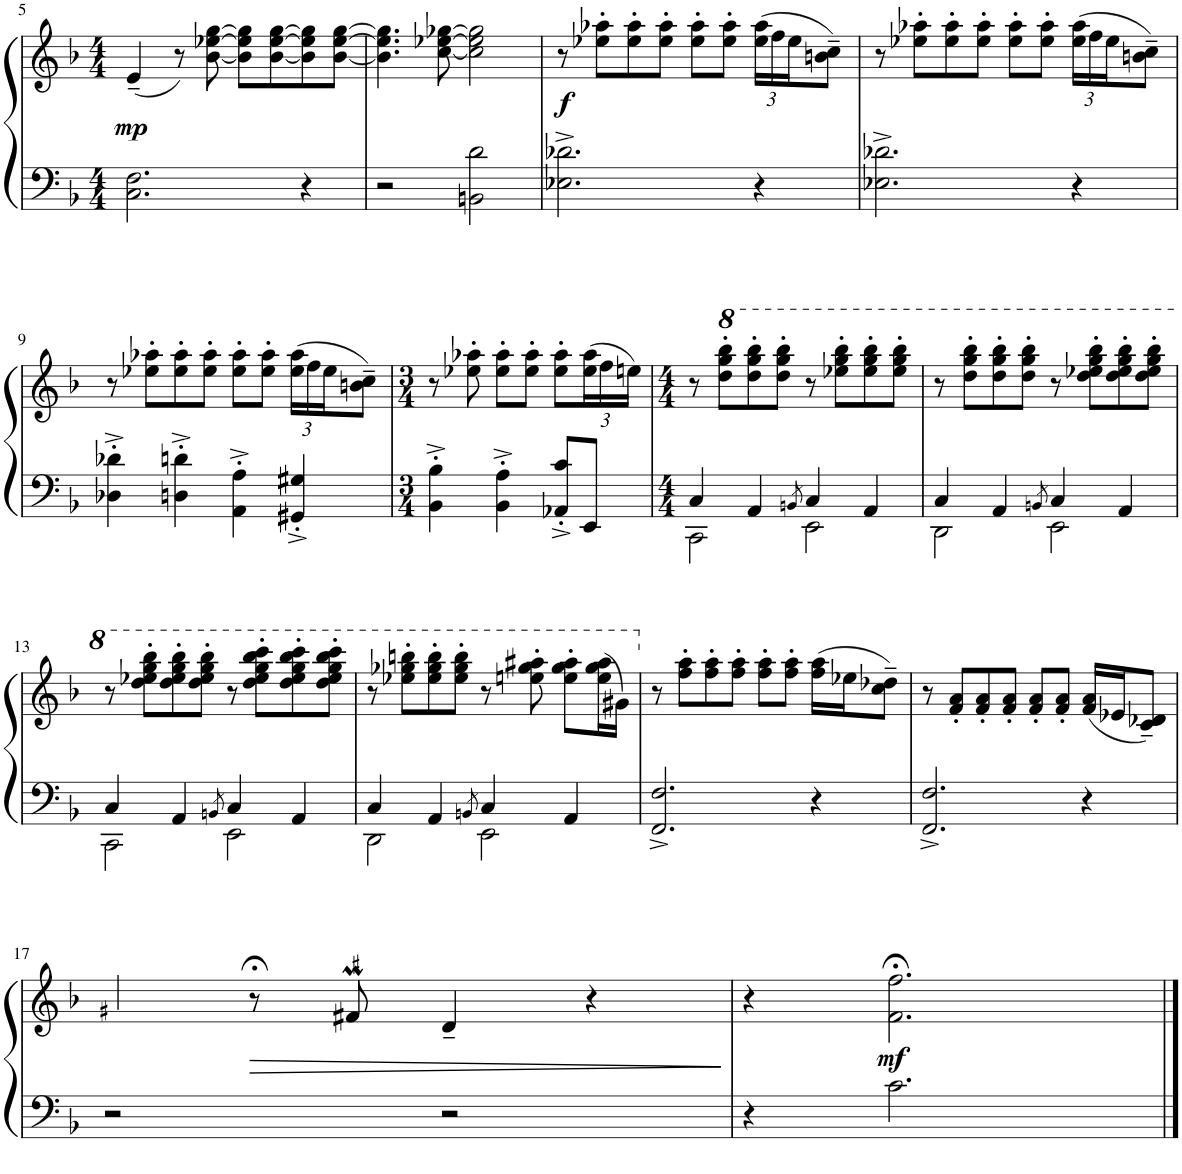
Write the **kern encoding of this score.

**kern	**kern	**dynam
*part1	*part1	*part1
*staff2	*staff1	*staff1/2
*I"Piano	*	*
*I'Pno.	*	*
!!LO:PB:g=z
*clefF4	*clefG2	*
*k[b-]	*k[b-]	*
*M4/4	*M4/4	*
=5	=5	=5
!	!	!LO:DY:b
2.C\ 2.F\	(4e~/	mp
.	8r)	.
.	[8b-\ [8ee-X\ [8gg\	.
.	8b-\] 8ee-\] 8gg\]L	.
.	[8b-\ [8ee-\ [8gg\	.
4r	8b-\] 8ee-\] 8gg\]	.
.	[8b-\ [8ee-\ [8gg\J	.
=6	=6	=6
2r	4.b-\] 4.ee-\] 4.gg\]	.
.	[8cc\ [8ee-X\ [8gg-X\	.
2BBn\ 2d\	2cc\] 2ee-\] 2gg-\]	.
=7	=7	=7
!	!	!LO:DY:b
2.E-X\^ 2.d-X\^	8r	f
.	8ee-X\' 8aa-X\'L	.
.	8ee-\' 8aa-\'	.
.	8ee-\' 8aa-\'J	.
.	8ee-\' 8aa-\'L	.
.	8ee-\' 8aa-\'J	.
*	*Xbrackettup	*
4r	(24ee-\ 24aa-\LL	.
.	24ff\	.
.	24ee-\J	.
.	8bn\~ 8cc\~J)	.
=8	=8	=8
2.E-X\^ 2.d-X\^	8r	.
.	8ee-X\' 8aa-X\'L	.
.	8ee-\' 8aa-\'	.
.	8ee-\' 8aa-\'J	.
.	8ee-\' 8aa-\'L	.
.	8ee-\' 8aa-\'J	.
4r	(24ee-\ 24aa-\LL	.
.	24ff\	.
.	24ee-\J	.
.	8bn\~ 8cc\~J)	.
!!LO:LB:g=z
=9	=9	=9
4D-X\'^ 4d-X\'^	8r	.
.	8ee-X\' 8aa-X\'L	.
4Dn\'^ 4dn\'^	8ee-\' 8aa-\'	.
.	8ee-\' 8aa-\'J	.
4AA\'^ 4A\'^	8ee-\' 8aa-\'L	.
.	8ee-\' 8aa-\'J	.
4GG#X/'^ 4G#X/'^	(24ee-\ 24aa-\LL	.
.	24ff\	.
.	24ee-\J	.
.	8bn\~ 8cc\~J)	.
=10	=10	=10
*M3/4	*M3/4	*
4BB-\'^ 4B-\'^	8r	.
.	8ee-X\' 8aa-X\'	.
4BB-\'^ 4A\'^	8ee-\' 8aa-\'L	.
.	8ee-\' 8aa-\'J	.
8AA-X/'^ 8c/'^L	8ee-\' 8aa-\'L	.
8EE/J	(24ee-\ 24aa-\L	.
.	24ff\	.
.	24een\JJ)	.
=11	=11	=11
*M4/4	*M4/4	*
*^	*	*
4C/	2CC\	8r	.
*	*	*8va	*
.	.	8ddd\' 8ggg\' 8bbb-\'L	.
4AA/	.	8ddd\' 8ggg\' 8bbb-\'	.
.	.	8ddd\' 8ggg\' 8bbb-\'J	.
8qBBn/	.	.	.
4C/	2EE\	8r	.
.	.	8eee-X\' 8ggg\' 8bbb-\'L	.
4AA/	.	8eee-\' 8ggg\' 8bbb-\'	.
.	.	8eee-\' 8ggg\' 8bbb-\'J	.
=12	=12	=12	=12
4C/	2DD\	8r	.
.	.	8ddd\' 8ggg\' 8bbb-\'L	.
4AA/	.	8ddd\' 8ggg\' 8bbb-\'	.
.	.	8ddd\' 8ggg\' 8bbb-\'J	.
8qBBn/	.	.	.
4C/	2EE\	8r	.
.	.	8ddd\' 8eee-X\' 8ggg\' 8bbb-\'L	.
4AA/	.	8ddd\' 8eee-\' 8ggg\' 8bbb-\'	.
.	.	8ddd\' 8eee-\' 8ggg\' 8bbb-\'J	.
!!LO:LB:g=z
=13	=13	=13	=13
4C/	2CC\	8r	.
.	.	8ddd\' 8eee-X\' 8ggg\' 8bbb-\'L	.
4AA/	.	8ddd\' 8eee-\' 8ggg\' 8bbb-\'	.
.	.	8ddd\' 8eee-\' 8ggg\' 8bbb-\'J	.
8qBBn/	.	.	.
4C/	2EE\	8r	.
.	.	8ddd\' 8eee-\' 8ggg\' 8bbb-\' 8cccc\'L	.
4AA/	.	8ddd\' 8eee-\' 8ggg\' 8bbb-\' 8cccc\'	.
.	.	8ddd\' 8eee-\' 8ggg\' 8bbb-\' 8cccc\'J	.
=14	=14	=14	=14
4C/	2DD\	8r	.
.	.	8eee-X\' 8ggg-X\' 8bbbn\'L	.
4AA/	.	8eee-\' 8ggg-\' 8bbb\'	.
.	.	8eee-\' 8ggg-\' 8bbb\'J	.
8qBBn/	.	.	.
4C/	2EE\	8r	.
.	.	8eeen\' 8ggg-\' 8aaa#X\'	.
4AA/	.	8eee\' 8ggg-\' 8aaa#\'L	.
.	.	(16eee\ 16ggg-\ 16aaa#\L	.
.	.	16gg#X\JJ)	.
*v	*v	*	*
=15	=15	=15
*	*X8va	*
2.FF/^ 2.F/^	8r	.
.	8ff\' 8aa\'L	.
.	8ff\' 8aa\'	.
.	8ff\' 8aa\'J	.
.	8ff\' 8aa\'L	.
.	8ff\' 8aa\'J	.
4r	(16ff\ 16aa\LL	.
.	16ee-X\J	.
.	8cc\~ 8dd-X\~J)	.
=16	=16	=16
2.FF/^ 2.F/^	8r	.
.	8f/' 8a/'L	.
.	8f/' 8a/'	.
.	8f/' 8a/'J	.
.	8f/' 8a/'L	.
.	8f/' 8a/'J	.
4r	(16f/ 16a/LL	.
.	16e-X/J	.
.	8c/~ 8d-X/~J)	.
!!LO:LB:g=z
=17	=17	=17
2r	4g#X/	.
!	!	!LO:HP:b
.	8r;<	>
!	!LO:TX:a:t=♯	!
.	8f#Xm/	.
2r	4d~/	.
.	4r	.
.	.	]
=18	=18	=18
4r	4r	.
!	!	!LO:DY:b
2.c\	2.f\;< 2.ff\;<	mf
==	==	==
*-	*-	*-
